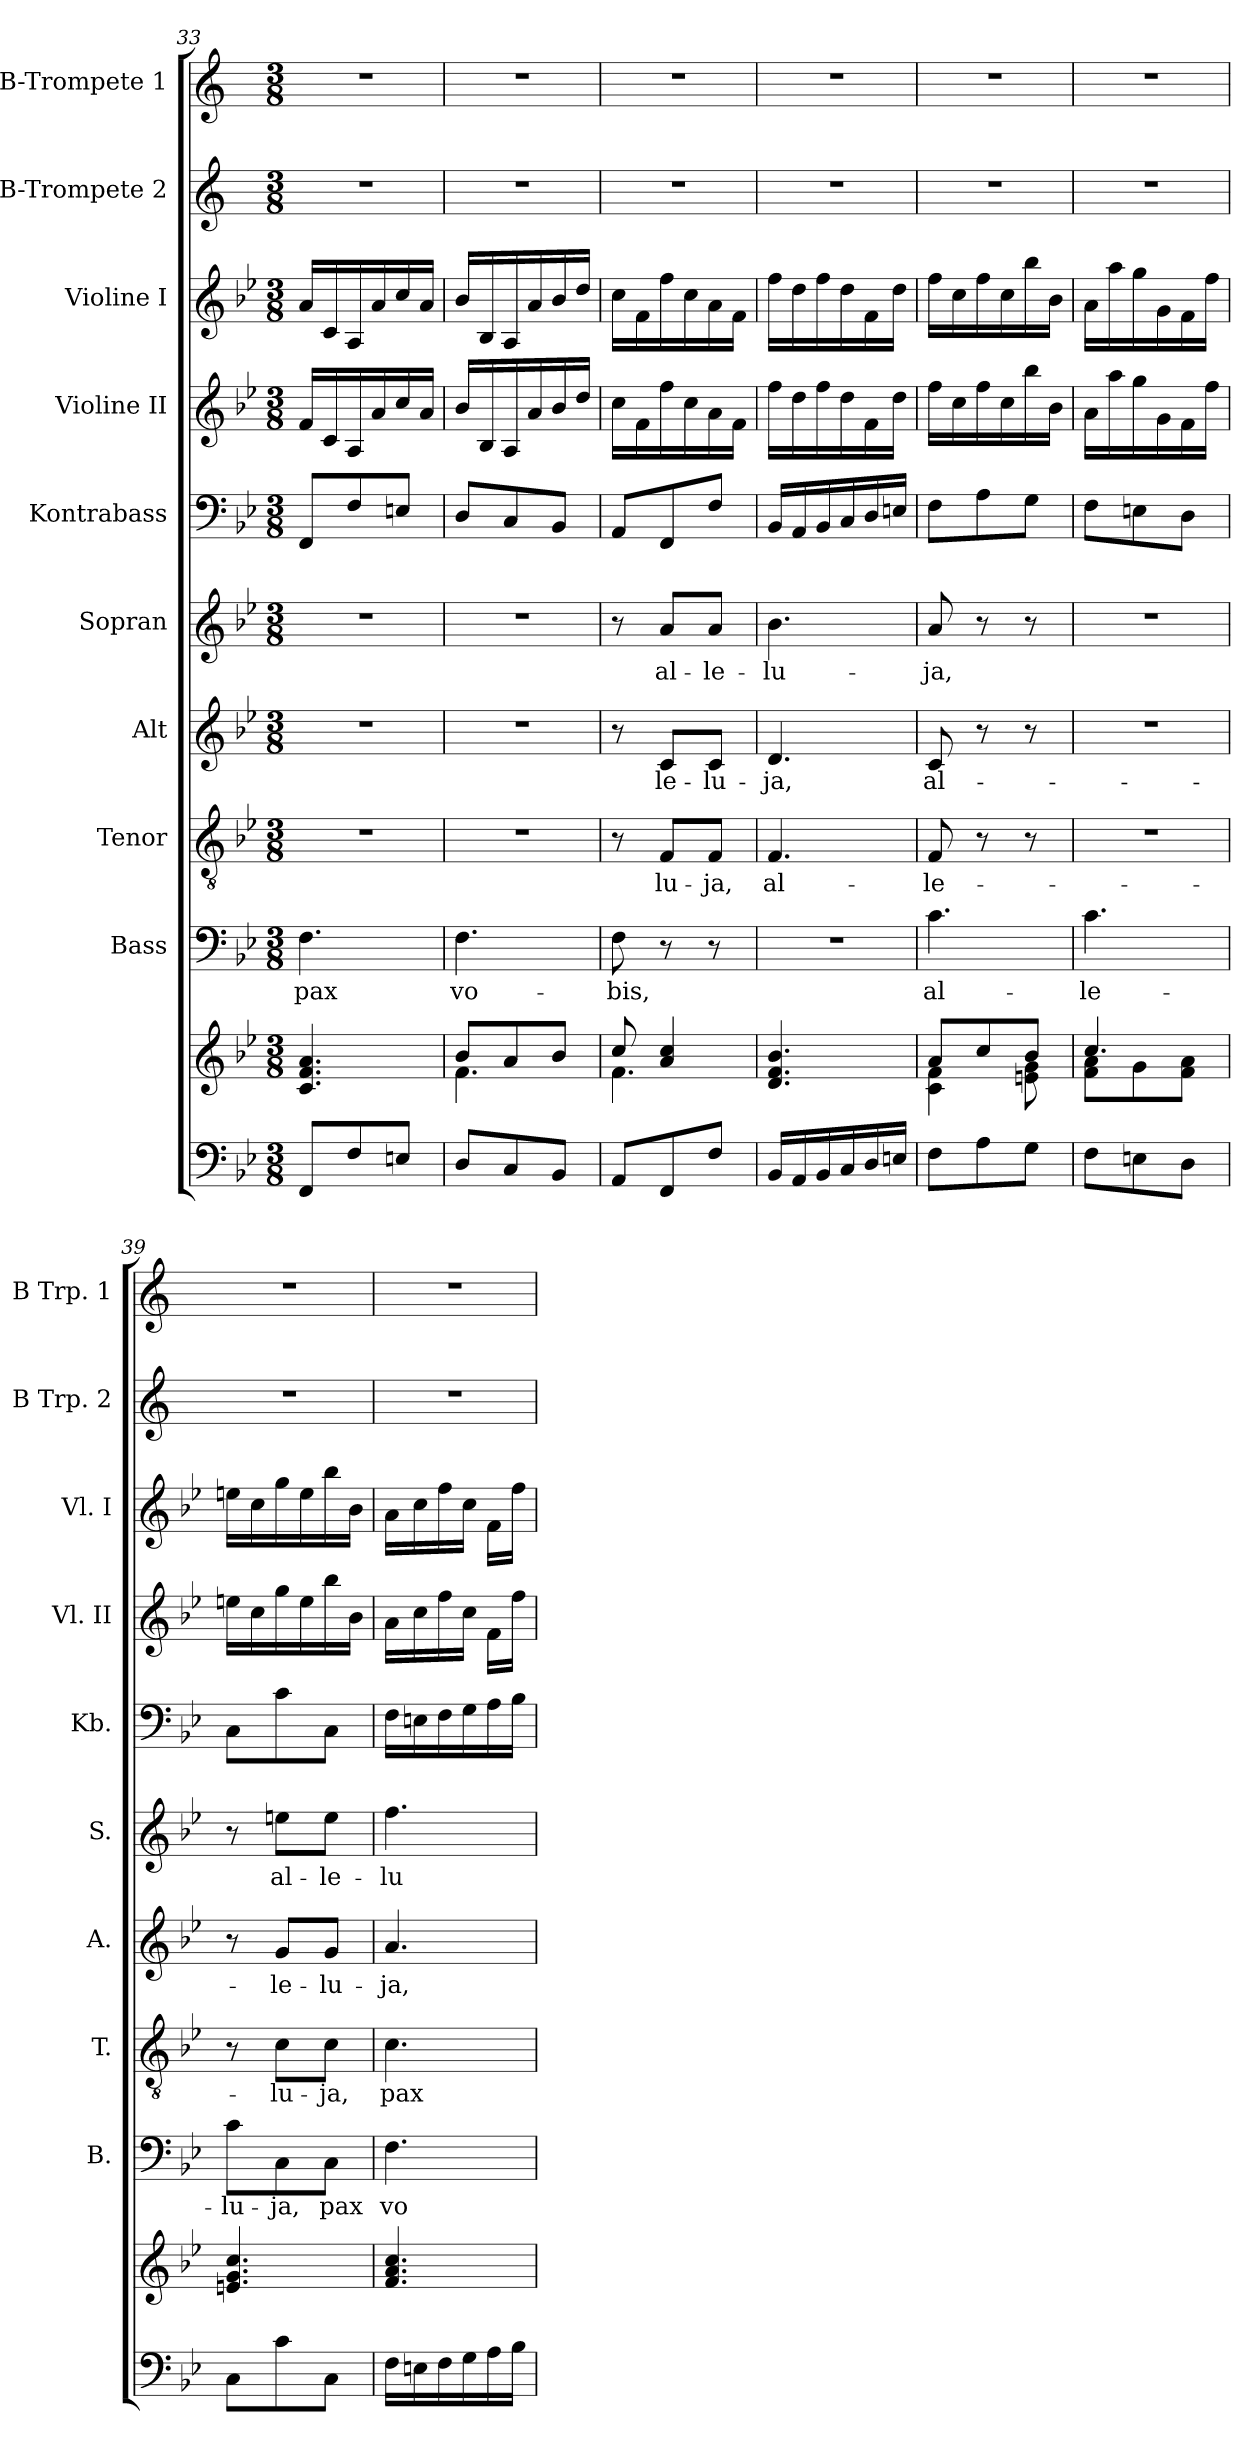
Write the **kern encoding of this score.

**kern	**kern	**kern	**text	**kern	**text	**kern	**text	**kern	**text	**kern	**kern	**kern	**kern	**kern
*part10	*part10	*part9	*part9	*part8	*part8	*part7	*part7	*part6	*part6	*part5	*part4	*part3	*part2	*part1
*staff11	*staff10	*staff9	*staff9	*staff8	*staff8	*staff7	*staff7	*staff6	*staff6	*staff5	*staff4	*staff3	*staff2	*staff1
*	*	*I"Bass	*	*I"Tenor	*	*I"Alt	*	*I"Sopran	*	*I"Kontrabass	*I"Violine II	*I"Violine I	*I"B-Trompete 2	*I"B-Trompete 1
*	*	*I'B.	*	*I'T.	*	*I'A.	*	*I'S.	*	*I'Kb.	*I'Vl. II	*I'Vl. I	*I'B Trp. 2	*I'B Trp. 1
*clefF4	*clefG2	*clefF4	*	*clefGv2	*	*clefG2	*	*clefG2	*	*clefF4	*clefG2	*clefG2	*clefG2	*clefG2
*	*	*	*	*	*	*	*	*	*	*ITrd7c12	*	*	*ITrd1c2	*ITrd1c2
*k[b-e-]	*k[b-e-]	*k[b-e-]	*	*k[b-e-]	*	*k[b-e-]	*	*k[b-e-]	*	*k[b-e-]	*k[b-e-]	*k[b-e-]	*k[b-e-]	*k[b-e-]
*B-:	*B-:	*B-:	*	*B-:	*	*B-:	*	*B-:	*	*B-:	*B-:	*B-:	*B-:	*B-:
*M3/8	*M3/8	*M3/8	*	*M3/8	*	*M3/8	*	*M3/8	*	*M3/8	*M3/8	*M3/8	*M3/8	*M3/8
=33	=33	=33	=33	=33	=33	=33	=33	=33	=33	=33	=33	=33	=33	=33
!	!	!	!LO:LY:b	!	!	!	!	!	!	!	!	!	!	!
8FF/L	4.c/ 4.f/ 4.a/	4.F\	pax	4.r	.	4.r	.	4.r	.	8FFF/L	16f/LL	16a/LL	4.r	4.r
.	.	.	.	.	.	.	.	.	.	.	16c/	16c/	.	.
8F/	.	.	.	.	.	.	.	.	.	8FF/	16A/	16A/	.	.
.	.	.	.	.	.	.	.	.	.	.	16a/	16a/	.	.
8En/J	.	.	.	.	.	.	.	.	.	8EEn/J	16cc/	16cc/	.	.
.	.	.	.	.	.	.	.	.	.	.	16a/JJ	16a/JJ	.	.
=34	=34	=34	=34	=34	=34	=34	=34	=34	=34	=34	=34	=34	=34	=34
*	*^	*	*	*	*	*	*	*	*	*	*	*	*	*
!	!	!	!	!LO:LY:b	!	!	!	!	!	!	!	!	!	!	!
8D/L	8b-/L	4.f\	4.F\	vo-	4.r	.	4.r	.	4.r	.	8DD/L	16b-/LL	16b-/LL	4.r	4.r
.	.	.	.	.	.	.	.	.	.	.	.	16B-/	16B-/	.	.
8C/	8a/	.	.	.	.	.	.	.	.	.	8CC/	16A/	16A/	.	.
.	.	.	.	.	.	.	.	.	.	.	.	16a/	16a/	.	.
8BB-/J	8b-/J	.	.	.	.	.	.	.	.	.	8BBB-/J	16b-/	16b-/	.	.
.	.	.	.	.	.	.	.	.	.	.	.	16dd/JJ	16dd/JJ	.	.
=35	=35	=35	=35	=35	=35	=35	=35	=35	=35	=35	=35	=35	=35	=35	=35
!	!	!	!	!LO:LY:b	!	!	!	!	!	!	!	!	!	!	!
8AA/L	8cc/	4.f\	8F\	-bis,	8r	.	8r	.	8r	.	8AAA/L	16cc\LL	16cc\LL	4.r	4.r
.	.	.	.	.	.	.	.	.	.	.	.	16f\	16f\	.	.
!	!	!	!	!	!	!LO:LY:b	!	!LO:LY:b	!	!LO:LY:b	!	!	!	!	!
8FF/	4a/ 4cc/	.	8r	.	8F/L	-lu-	8c/L	-le-	8a/L	al-	8FFF/	16ff\	16ff\	.	.
.	.	.	.	.	.	.	.	.	.	.	.	16cc\	16cc\	.	.
!	!	!	!	!	!	!LO:LY:b	!	!LO:LY:b	!	!LO:LY:b	!	!	!	!	!
8F/J	.	.	8r	.	8F/J	-ja,	8c/J	-lu-	8a/J	-le-	8FF/J	16a\	16a\	.	.
.	.	.	.	.	.	.	.	.	.	.	.	16f\JJ	16f\JJ	.	.
*	*v	*v	*	*	*	*	*	*	*	*	*	*	*	*	*
=36	=36	=36	=36	=36	=36	=36	=36	=36	=36	=36	=36	=36	=36	=36
!	!	!	!	!	!LO:LY:b	!	!LO:LY:b	!	!LO:LY:b	!	!	!	!	!
16BB-/LL	4.d/ 4.f/ 4.b-/	4.r	.	4.F/	al-	4.d/	-ja,	4.b-\	-lu-	16BBB-/LL	16ff\LL	16ff\LL	4.r	4.r
16AA/	.	.	.	.	.	.	.	.	.	16AAA/	16dd\	16dd\	.	.
16BB-/	.	.	.	.	.	.	.	.	.	16BBB-/	16ff\	16ff\	.	.
16C/	.	.	.	.	.	.	.	.	.	16CC/	16dd\	16dd\	.	.
16D/	.	.	.	.	.	.	.	.	.	16DD/	16f\	16f\	.	.
16En/JJ	.	.	.	.	.	.	.	.	.	16EEn/JJ	16dd\JJ	16dd\JJ	.	.
=37	=37	=37	=37	=37	=37	=37	=37	=37	=37	=37	=37	=37	=37	=37
*	*^	*	*	*	*	*	*	*	*	*	*	*	*	*
!	!	!	!	!LO:LY:b	!	!LO:LY:b	!	!LO:LY:b	!	!LO:LY:b	!	!	!	!	!
8F\L	8a/L	4c\ 4f\	4.c\	al-	8F/	-le-	8c/	al-	8a/	-ja,	8FF\L	16ff\LL	16ff\LL	4.r	4.r
.	.	.	.	.	.	.	.	.	.	.	.	16cc\	16cc\	.	.
8A\	8cc/	.	.	.	8r	.	8r	.	8r	.	8AA\	16ff\	16ff\	.	.
.	.	.	.	.	.	.	.	.	.	.	.	16cc\	16cc\	.	.
8G\J	8b-/J	8en\ 8g\	.	.	8r	.	8r	.	8r	.	8GG\J	16bb-\	16bb-\	.	.
.	.	.	.	.	.	.	.	.	.	.	.	16b-\JJ	16b-\JJ	.	.
!!LO:PB:g=z
=38	=38	=38	=38	=38	=38	=38	=38	=38	=38	=38	=38	=38	=38	=38	=38
!	!	!	!	!LO:LY:b	!	!	!	!	!	!	!	!	!	!	!
8F\L	4.cc/	8f\ 8a\L	4.c\	-le-	4.r	.	4.r	.	4.r	.	8FF\L	16a\LL	16a\LL	4.r	4.r
.	.	.	.	.	.	.	.	.	.	.	.	16aa\	16aa\	.	.
8En\	.	8g\	.	.	.	.	.	.	.	.	8EEn\	16gg\	16gg\	.	.
.	.	.	.	.	.	.	.	.	.	.	.	16g\	16g\	.	.
8D\J	.	8f\ 8a\J	.	.	.	.	.	.	.	.	8DD\J	16f\	16f\	.	.
.	.	.	.	.	.	.	.	.	.	.	.	16ff\JJ	16ff\JJ	.	.
*	*v	*v	*	*	*	*	*	*	*	*	*	*	*	*	*
=39	=39	=39	=39	=39	=39	=39	=39	=39	=39	=39	=39	=39	=39	=39
!	!	!	!LO:LY:b	!	!	!	!	!	!	!	!	!	!	!
8C\L	4.en/ 4.g/ 4.cc/	8c\L	-lu-	8r	.	8r	.	8r	.	8CC\L	16een\LL	16een\LL	4.r	4.r
.	.	.	.	.	.	.	.	.	.	.	16cc\	16cc\	.	.
!	!	!	!LO:LY:b	!	!LO:LY:b	!	!LO:LY:b	!	!LO:LY:b	!	!	!	!	!
8c\	.	8C\	-ja,	8c\L	-lu-	8g/L	-le-	8een\L	al-	8C\	16gg\	16gg\	.	.
.	.	.	.	.	.	.	.	.	.	.	16ee\	16ee\	.	.
!	!	!	!LO:LY:b	!	!LO:LY:b	!	!LO:LY:b	!	!LO:LY:b	!	!	!	!	!
8C\J	.	8C\J	pax	8c\J	-ja,	8g/J	-lu-	8ee\J	-le-	8CC\J	16bb-\	16bb-\	.	.
.	.	.	.	.	.	.	.	.	.	.	16b-\JJ	16b-\JJ	.	.
=40	=40	=40	=40	=40	=40	=40	=40	=40	=40	=40	=40	=40	=40	=40
!	!	!	!LO:LY:b	!	!LO:LY:b	!	!LO:LY:b	!	!LO:LY:b	!	!	!	!	!
16F\LL	4.f/ 4.a/ 4.cc/	4.F\	vo-	4.c\	pax	4.a/	-ja,	4.ff\	-lu-	16FF\LL	16a\LL	16a\LL	4.r	4.r
16En\	.	.	.	.	.	.	.	.	.	16EEn\	16cc\	16cc\	.	.
16F\	.	.	.	.	.	.	.	.	.	16FF\	16ff\	16ff\	.	.
16G\	.	.	.	.	.	.	.	.	.	16GG\	16cc\JJ	16cc\JJ	.	.
16A\	.	.	.	.	.	.	.	.	.	16AA\	16f\LL	16f\LL	.	.
16B-\JJ	.	.	.	.	.	.	.	.	.	16BB-\JJ	16ff\JJ	16ff\JJ	.	.
=	=	=	=	=	=	=	=	=	=	=	=	=	=	=
*-	*-	*-	*-	*-	*-	*-	*-	*-	*-	*-	*-	*-	*-	*-
